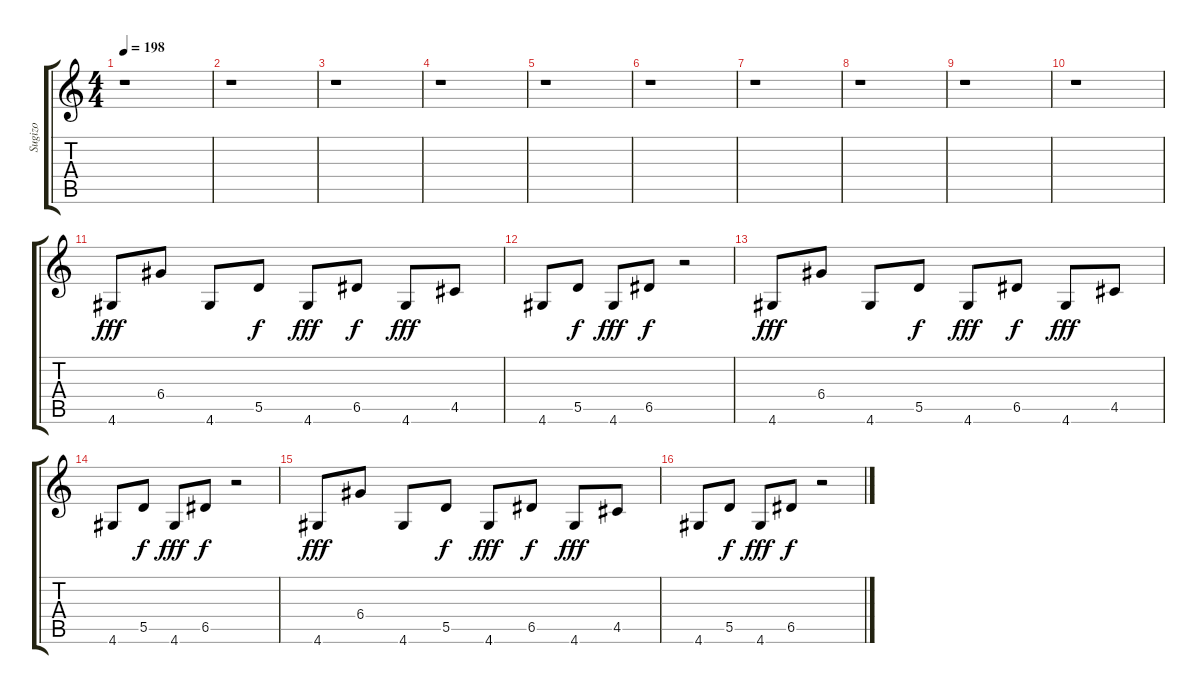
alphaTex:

\track ("Sugizo" "Sugizo") {instrument distortionguitar}
\staff {score tabs}
\tuning (E4 B3 G3 D3 A2 E2) {hide}
\ts (4 4)
\tempo 198
\clef g2
\ks c
r.1{dy fff instrument distortionguitar} |
r.1 |
r.1 |
r.1 |
r.1 |
r.1 |
r.1 |
r.1 |
r.1 |
r.1 |
4.6.8{volume 16 balance 9 instrument distortionguitar} 6.4.8 4.6.8 5.5.8{dy f} 4.6.8{dy fff} 6.5.8{dy f} 4.6.8{dy fff} 4.5.8 |
4.6.8 5.5.8{dy f} 4.6.8{dy fff} 6.5.8{dy f} r.2 |
4.6.8{dy fff volume 16 balance 9 instrument distortionguitar} 6.4.8 4.6.8 5.5.8{dy f} 4.6.8{dy fff} 6.5.8{dy f} 4.6.8{dy fff} 4.5.8 |
4.6.8 5.5.8{dy f} 4.6.8{dy fff} 6.5.8{dy f} r.2 |
4.6.8{dy fff volume 16 balance 9 instrument distortionguitar} 6.4.8 4.6.8 5.5.8{dy f} 4.6.8{dy fff} 6.5.8{dy f} 4.6.8{dy fff} 4.5.8 |
4.6.8 5.5.8{dy f} 4.6.8{dy fff} 6.5.8{dy f} r.2
